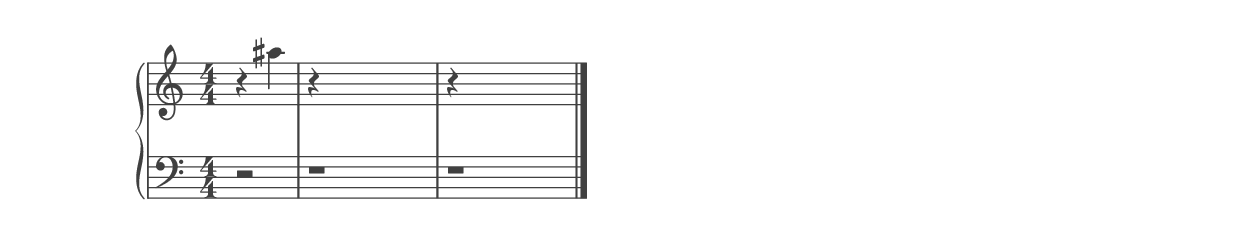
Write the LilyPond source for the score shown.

%% ----------------------------------------------------------------------------
%% Generated on: 2019 January 05
%% Note Name: A5#
%% Octave: 5
%% Clef: treble
%% Filename: 122-62-5-treble-A5#
%% ----------------------------------------------------------------------------

\version "2.19.82"

\include "../piano_note_colors.ly"

\header {
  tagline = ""
}

upper = {
  \clef treble
  \numericTimeSignature
  % treble note
  r4 ais''4
  % treble octave (hidden)
  r4 \hideNotes ais'4 ais''4 ais'''4
  % treble octave (hidden) repeat
  \unHideNotes
  r4 \hideNotes ais'4 ais''4 ais'''4
  \bar "|."
}

lower = {
  \clef bass
  \numericTimeSignature
  % bass note in color
  r2
  % bass octave (hidden)
  r1
  % bass octave (hidden) repeat
  \unHideNotes
  r1
}

\score {
  \new PianoStaff <<
    \context Score
    \applyContext #(override-color-for-all-grobs default-black)
    \time 4/4
    \partial 2
    \new Staff = upper { \upper }
    \new Staff = lower { \lower }
  >>
  \layout { }
  \midi { }
}